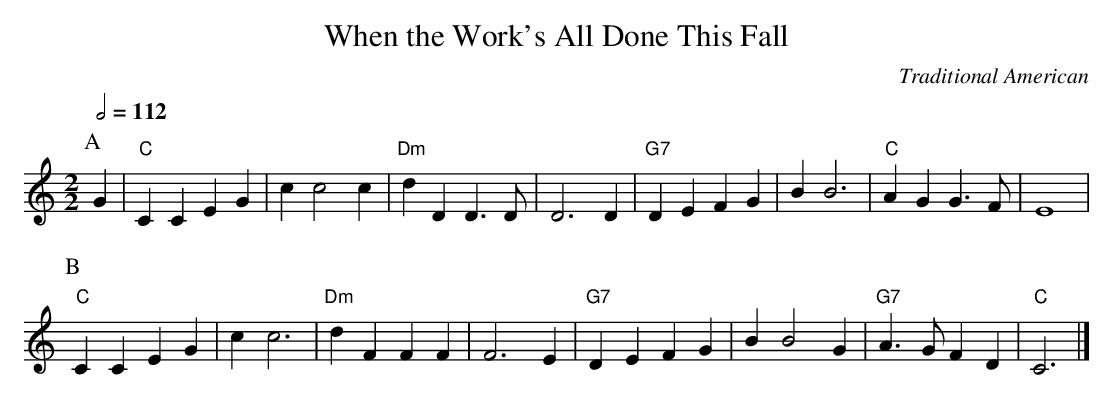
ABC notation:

X:1
T:When the Work's All Done This Fall
C:Traditional American
Q:1/2=112
M:2/2
L:1/4
K:C
P:A
G | "C"CC EG | c c2 c | "Dm"dD D>D | D3 D | "G7"DE FG | BB3 | "C"AG G>F | E4 |
P:B
"C"CC EG | c c3 | "Dm"dF FF | F3 E | "G7"DE FG | B B2 G | "G7"A>G FD | "C"C3 |]
